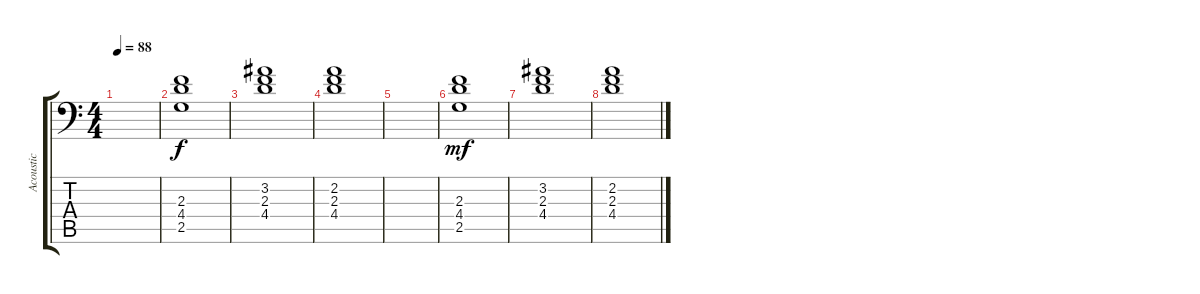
\track ("Acoustic" "Acoustic") {instrument acousticguitarsteel}
\staff {score tabs}
\tuning (C4 G3 Eb3 Bb2 F2 Bb1) {hide}
\ts (4 4)
\tempo 88
\clef f4
\ks c
|
(2.3 4.4 2.5).1{dy f} |
(3.2 2.3 4.4).1 |
(2.2 2.3 4.4).1 |
|
(2.3 4.4 2.5).1{dy mf} |
(3.2 2.3 4.4).1 |
(2.2 2.3 4.4).1
